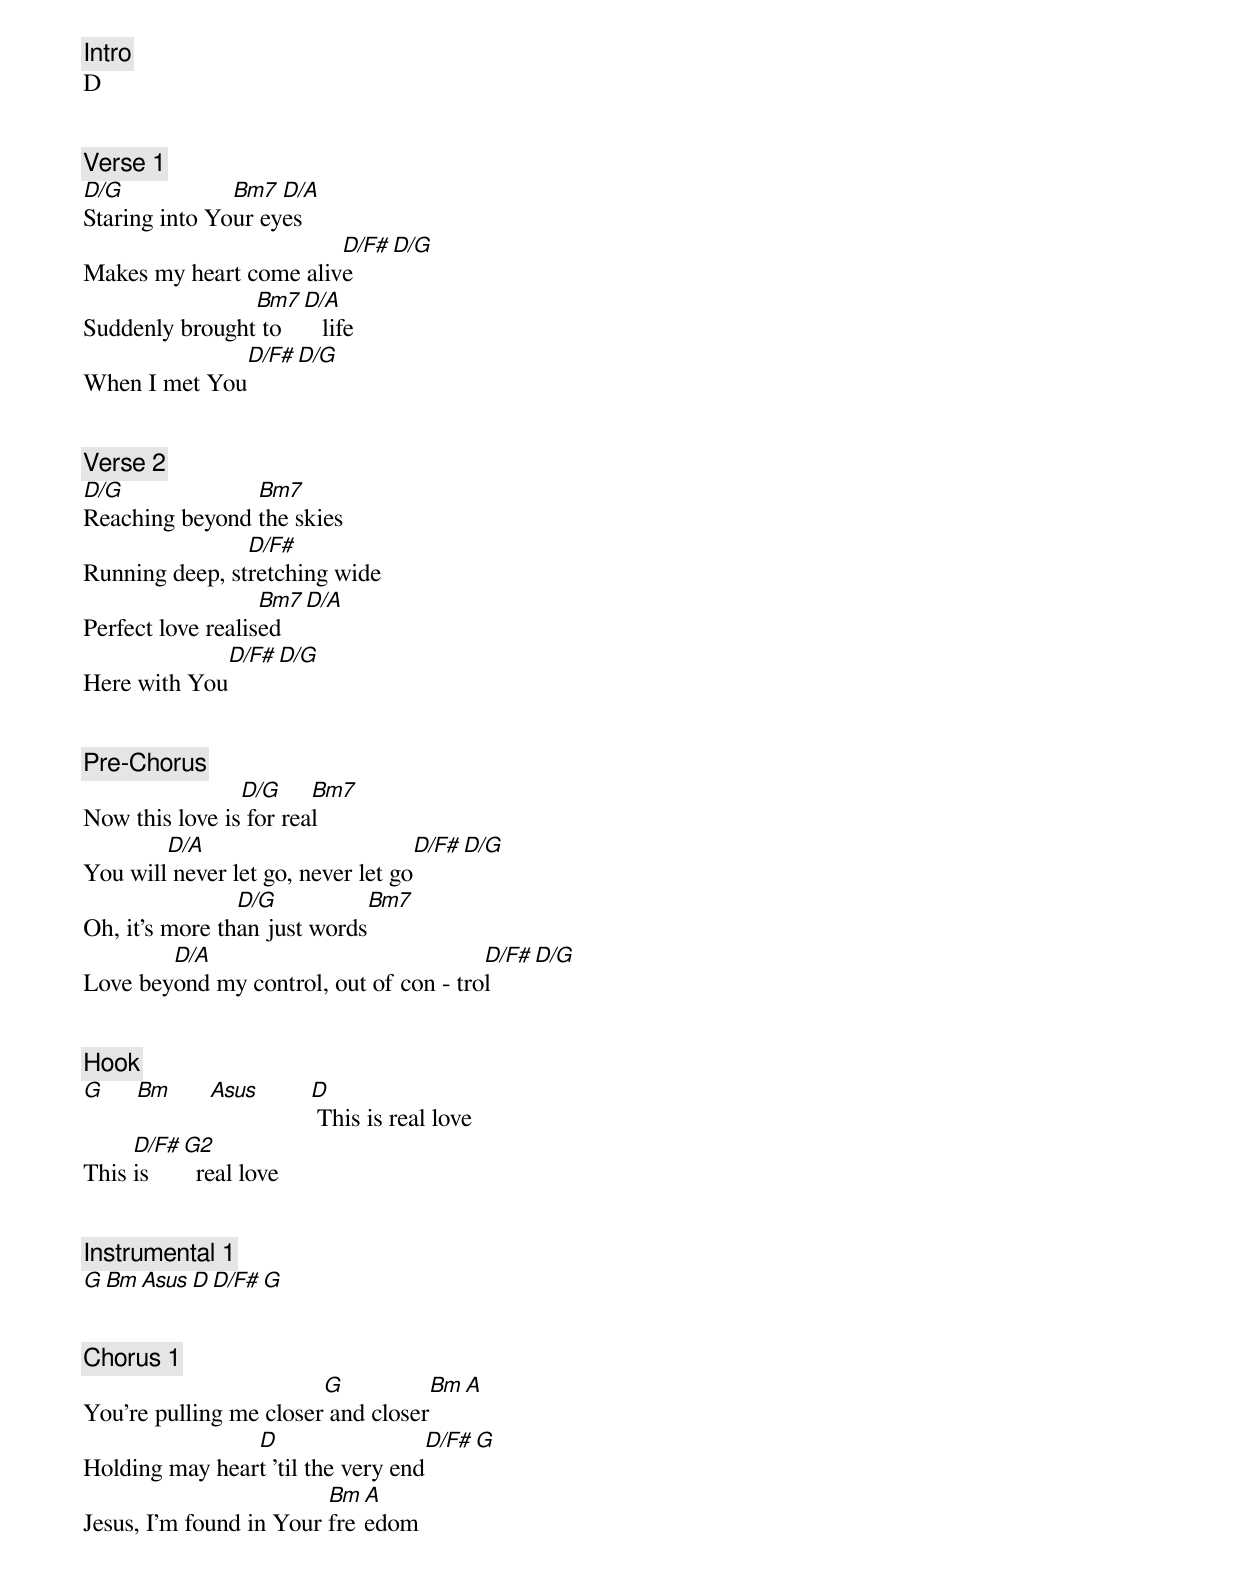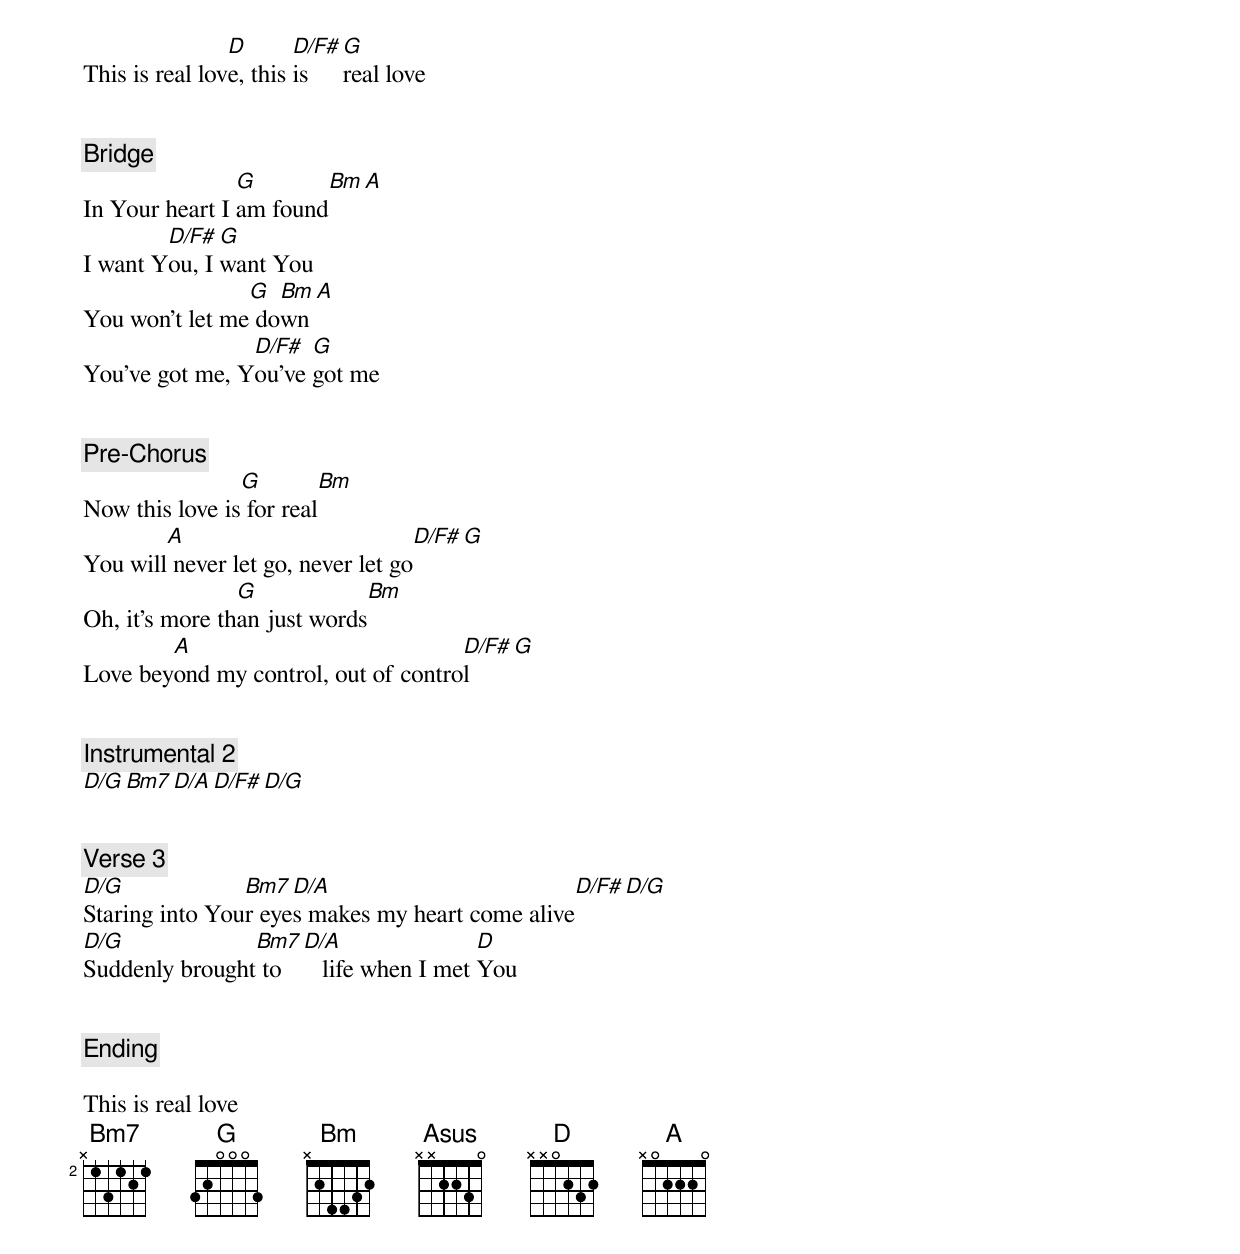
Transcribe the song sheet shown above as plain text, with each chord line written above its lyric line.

[Intro]
D


[Verse 1]
D/G            Bm7  D/A
Staring into Your eyes
                        D/F#  D/G
Makes my heart come alive
                Bm7  D/A
Suddenly brought to     life
                        D/F#  D/G
When I met You


[Verse 2]
D/G             Bm7
Reaching beyond the skies
                D/F#
Running deep, stretching wide
                   Bm7 D/A
Perfect love realised
                        D/F#  D/G
Here with You


[ Pre-Chorus]
                D/G     Bm7
Now this love is for real
        D/A                           D/F#           D/G
You will never let go, never let go
                D/G             Bm7
Oh, it’s more than just words
        D/A                             D/F#     D/G
Love beyond my control, out of con - trol


[Hook]
G    Bm    Asus    D
                    This is real love
     D/F#  G2
This is      real love


[Instrumental 1]
G    Bm    Asus    D   D/F#    G


[Chorus 1]
                        G            Bm A
You’re pulling me closer and closer
                D                        D/F#  G
Holding may heart ’til the very end
                         Bm A
Jesus, I’m found in Your freedom
                D       D/F#  G
This is real love, this is    real love


[Bridge]
                G        Bm  A
In Your heart I am found
        D/F#  G
I want You, I want You
                G  Bm  A
You won’t let me down
                D/F#  G
You’ve got me, You’ve got me


[ Pre-Chorus]
                G               Bm
Now this love is for real
        A                                     D/F#           G
You will never let go, never let go
                G                       Bm
Oh, it’s more than just words
        A                            D/F#     G
Love beyond my control, out of control


[Instrumental 2]
D/G    Bm7     D/A    D/F#   D/G


[Verse 3]
D/G             Bm7  D/A                        D/F#  D/G
Staring into Your eyes makes my heart come alive
D/G             Bm7  D/A                D
Suddenly brought to     life when I met You


[Ending]

This is real love
